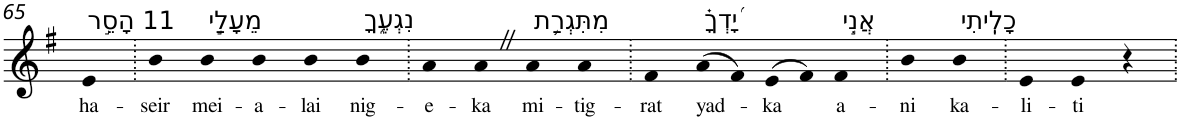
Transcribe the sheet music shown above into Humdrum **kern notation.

**kern	**text
*part1	*part1
*staff1	*staff1
*I"Piano	*
*I'Pno	*
!!LO:PB:g=z
*clefG2	*
*k[f#]	*
*G:	*
=65	=65
!LO:TX:a:t=11 הָסֵ֣ר	!
!	!LO:LY:b
4e	ha-
=66.	=66.
!	!LO:LY:b
4b	-seir
!LO:TX:a:t=מֵעָלַ֣י	!
!	!LO:LY:b
4b	mei-
!	!LO:LY:b
4b	-a-
!	!LO:LY:b
4b	-lai
!LO:TX:a:t=נִגְעֶ֑ךָ	!
!	!LO:LY:b
4b	nig-
=67.	=67.
!	!LO:LY:b
4a	-e-
!	!LO:LY:b
4aZ	-ka
!LO:TX:a:t=מִתִּגְרַ֥ת	!
!	!LO:LY:b
4a	mi-
!	!LO:LY:b
4a	-tig-
=68.	=68.
!	!LO:LY:b
4f#	-rat
!LO:TX:a:t=יָ֝דְךָ֗	!
!	!LO:LY:b
(>8a	yad-
8f#)	.
!	!LO:LY:b
(>8e	-ka
8f#)	.
!LO:TX:a:t=אֲנִ֣י	!
!	!LO:LY:b
4f#	a-
=69.	=69.
!	!LO:LY:b
4b	-ni
!LO:TX:a:t=כָלִֽיתִי	!
!	!LO:LY:b
4b	ka-
=70.	=70.
!	!LO:LY:b
4e	-li-
!	!LO:LY:b
4e	-ti
4r	.
=.	=.
*-	*-
